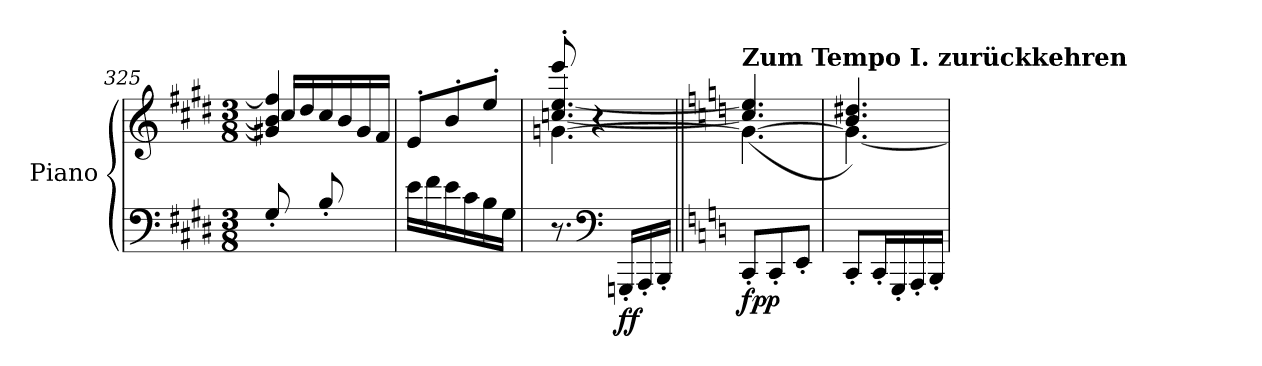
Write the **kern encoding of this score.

**kern	**kern	**dynam
*part1	*part1	*part1
*staff2	*staff1	*staff1/2
*I"Piano	*	*
*I'Pno.	*	*
*clefF4	*clefG2	*
*k[f#c#g#d#]	*k[f#c#g#d#]	*
*M3/8	*M3/8	*
=325	=325	=325
*	*^	*
*	*	*^	*
8G#'/L	4g#X/] 4b/] 4ff#/]	16cc#/LL	4ryy	.
.	.	16dd#/	.	.
8B'/	.	16cc#/	.	.
.	.	16b/	.	.
8ryy	8ryy	16g#/	8e'\J	.
.	.	16f#/JJ	.	.
*	*	*v	*v	*
=326	=326	=326	=326
16e\LL	8e'/L	4.ryy	.
16f#\	.	.	.
16e\	8b'/	.	.
16c#\	.	.	.
16B\	8ee'/J	.	.
16G#\JJ	.	.	.
=327	=327	=327	=327
*	*	*^	*
8.r	8eee'/	[4.ccn/ [4.ee/	[4.gn\	.
.	4r	.	.	.
*clefF4	*	*	*	*
!	!	!	!	!LO:DY:b=2
16GGGn'/LL	.	.	.	ff
16AAA'/	.	.	.	.
16BBB'/JJ	.	.	.	.
=328||	=328||	=328||	=328||	=328||
*k[]	*k[]	*	*	*
!	!LO:TX:a:B:t=Zum Tempo I. zurückkehren	!	!	!
!	!	!	!	!LO:DY:b=2
!	!	!	!	!LO:DY:n=1:b
8CC'/L	4.ryy	(<4.cc/] 4.ee/]	4.g\_	f pp
8CC'/	.	.	.	.
8EE'/J	.	.	.	.
*	*	*v	*v	*
=329	=329	=329	=329
8CC'/L	4.b/ 4.dd#X/)	4.g\_	.
16CC'/L	.	.	.
16GGG'/	.	.	.
16AAA'/	.	.	.
16BBB'/JJ	.	.	.
*	*v	*v	*
=	=	=
*-	*-	*-
